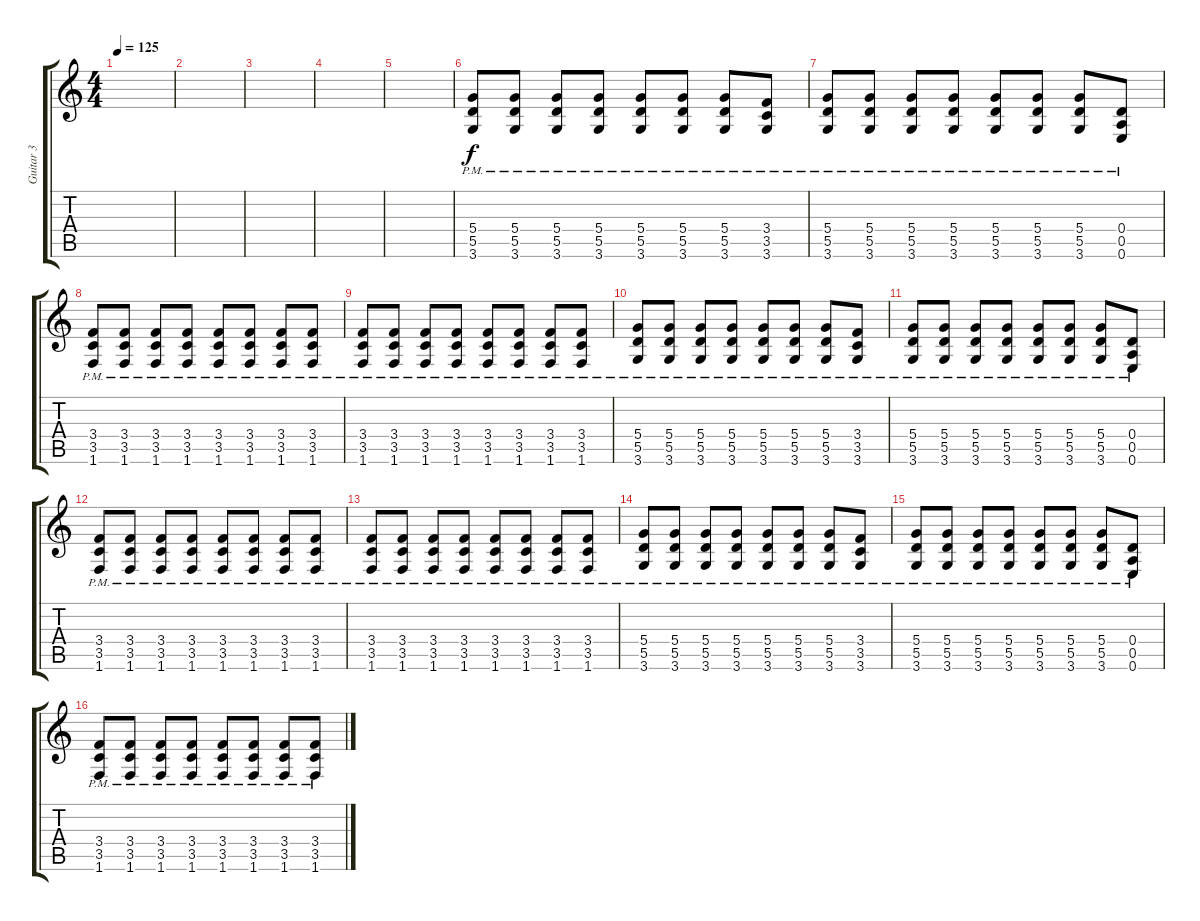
\track ("Guitar 3" "Guitar 3") {instrument electricguitarclean}
\staff {score tabs}
\tuning (E4 B3 G3 D3 A2 E2) {hide}
\ts (4 4)
\tempo 125
\clef g2
\ks c
|
|
|
|
|
(5.4{pm} 5.5{pm} 3.6{pm}).8 (5.4{pm} 5.5{pm} 3.6{pm}).8 (5.4{pm} 5.5{pm} 3.6{pm}).8 (5.4{pm} 5.5{pm} 3.6{pm}).8 (5.4{pm} 5.5{pm} 3.6{pm}).8 (5.4{pm} 5.5{pm} 3.6{pm}).8 (5.4{pm} 5.5{pm} 3.6{pm}).8 (3.4{pm} 3.5{pm} 3.6{pm}).8 |
(5.4{pm} 5.5{pm} 3.6{pm}).8 (5.4{pm} 5.5{pm} 3.6{pm}).8 (5.4{pm} 5.5{pm} 3.6{pm}).8 (5.4{pm} 5.5{pm} 3.6{pm}).8 (5.4{pm} 5.5{pm} 3.6{pm}).8 (5.4{pm} 5.5{pm} 3.6{pm}).8 (5.4{pm} 5.5{pm} 3.6{pm}).8 (0.4{pm} 0.5{pm} 0.6).8 |
(3.4 3.5{pm} 1.6{pm}).8 (3.4{pm} 3.5{pm} 1.6{pm}).8 (3.4{pm} 3.5{pm} 1.6{pm}).8 (3.4{pm} 3.5{pm} 1.6{pm}).8 (3.4{pm} 3.5{pm} 1.6{pm}).8 (3.4{pm} 3.5{pm} 1.6{pm}).8 (3.4{pm} 3.5{pm} 1.6{pm}).8 (3.4{pm} 3.5{pm} 1.6{pm}).8 |
(3.4{pm} 3.5{pm} 1.6{pm}).8 (3.4{pm} 3.5{pm} 1.6{pm}).8 (3.4{pm} 3.5{pm} 1.6{pm}).8 (3.4{pm} 3.5{pm} 1.6{pm}).8 (3.4{pm} 3.5{pm} 1.6{pm}).8 (3.4{pm} 3.5{pm} 1.6{pm}).8 (3.4{pm} 3.5{pm} 1.6{pm}).8 (3.4{pm} 3.5{pm} 1.6{pm}).8 |
(5.4{pm} 5.5{pm} 3.6{pm}).8 (5.4{pm} 5.5{pm} 3.6{pm}).8 (5.4{pm} 5.5{pm} 3.6{pm}).8 (5.4{pm} 5.5{pm} 3.6{pm}).8 (5.4{pm} 5.5{pm} 3.6{pm}).8 (5.4{pm} 5.5{pm} 3.6{pm}).8 (5.4{pm} 5.5{pm} 3.6{pm}).8 (3.4{pm} 3.5{pm} 3.6{pm}).8 |
(5.4{pm} 5.5{pm} 3.6{pm}).8 (5.4{pm} 5.5{pm} 3.6{pm}).8 (5.4{pm} 5.5{pm} 3.6{pm}).8 (5.4{pm} 5.5{pm} 3.6{pm}).8 (5.4{pm} 5.5{pm} 3.6{pm}).8 (5.4{pm} 5.5{pm} 3.6{pm}).8 (5.4{pm} 5.5{pm} 3.6{pm}).8 (0.4{pm} 0.5{pm} 0.6).8 |
(3.4 3.5{pm} 1.6{pm}).8 (3.4{pm} 3.5{pm} 1.6{pm}).8 (3.4{pm} 3.5{pm} 1.6{pm}).8 (3.4{pm} 3.5{pm} 1.6{pm}).8 (3.4{pm} 3.5{pm} 1.6{pm}).8 (3.4{pm} 3.5{pm} 1.6{pm}).8 (3.4{pm} 3.5{pm} 1.6{pm}).8 (3.4{pm} 3.5{pm} 1.6{pm}).8 |
(3.4{pm} 3.5{pm} 1.6{pm}).8 (3.4{pm} 3.5{pm} 1.6{pm}).8 (3.4{pm} 3.5{pm} 1.6{pm}).8 (3.4{pm} 3.5{pm} 1.6{pm}).8 (3.4{pm} 3.5{pm} 1.6{pm}).8 (3.4{pm} 3.5{pm} 1.6{pm}).8 (3.4{pm} 3.5{pm} 1.6{pm}).8 (3.4{pm} 3.5{pm} 1.6{pm}).8 |
(5.4{pm} 5.5{pm} 3.6{pm}).8 (5.4{pm} 5.5{pm} 3.6{pm}).8 (5.4{pm} 5.5{pm} 3.6{pm}).8 (5.4{pm} 5.5{pm} 3.6{pm}).8 (5.4{pm} 5.5{pm} 3.6{pm}).8 (5.4{pm} 5.5{pm} 3.6{pm}).8 (5.4{pm} 5.5{pm} 3.6{pm}).8 (3.4{pm} 3.5{pm} 3.6{pm}).8 |
(5.4{pm} 5.5{pm} 3.6{pm}).8 (5.4{pm} 5.5{pm} 3.6{pm}).8 (5.4{pm} 5.5{pm} 3.6{pm}).8 (5.4{pm} 5.5{pm} 3.6{pm}).8 (5.4{pm} 5.5{pm} 3.6{pm}).8 (5.4{pm} 5.5{pm} 3.6{pm}).8 (5.4{pm} 5.5{pm} 3.6{pm}).8 (0.4{pm} 0.5{pm} 0.6).8 |
(3.4 3.5{pm} 1.6{pm}).8 (3.4{pm} 3.5{pm} 1.6{pm}).8 (3.4{pm} 3.5{pm} 1.6{pm}).8 (3.4{pm} 3.5{pm} 1.6{pm}).8 (3.4{pm} 3.5{pm} 1.6{pm}).8 (3.4{pm} 3.5{pm} 1.6{pm}).8 (3.4{pm} 3.5{pm} 1.6{pm}).8 (3.4{pm} 3.5{pm} 1.6{pm}).8
